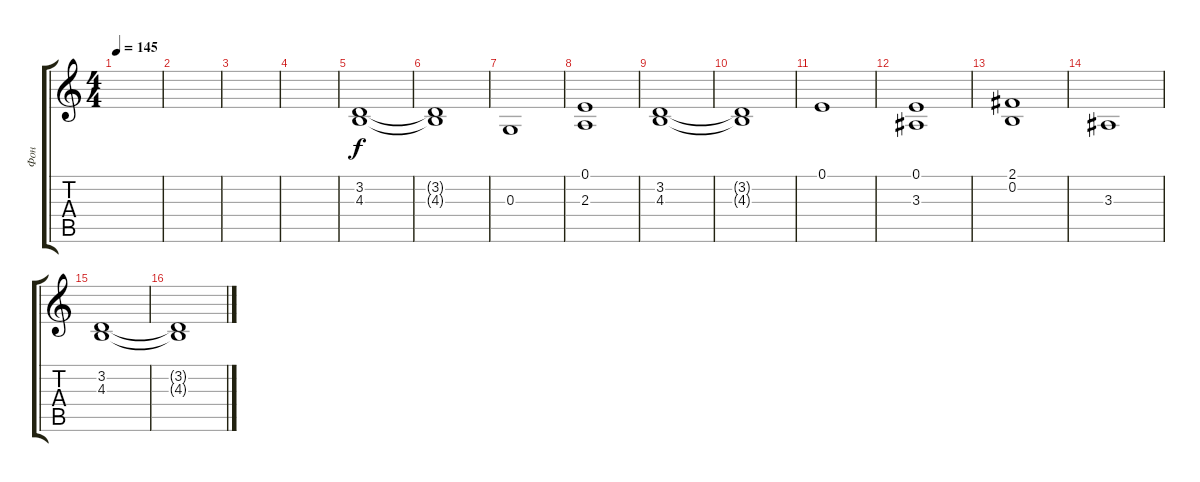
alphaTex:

\track ("Фон" "Фон") {instrument stringensemble1}
\staff {score tabs}
\tuning (E4 B3 G3 D3 A2 E2) {hide}
\ts (4 4)
\tempo 145
\clef g2
\ks c
|
|
|
|
(3.2 4.3).1 |
(3.2{t} 4.3{t}).1 |
0.3.1 |
(0.1 2.3).1 |
(3.2 4.3).1 |
(3.2{t} 4.3{t}).1 |
0.1.1 |
(0.1 3.3).1 |
(2.1 0.2).1 |
3.3.1 |
(3.2 4.3).1 |
(3.2{t} 4.3{t}).1
